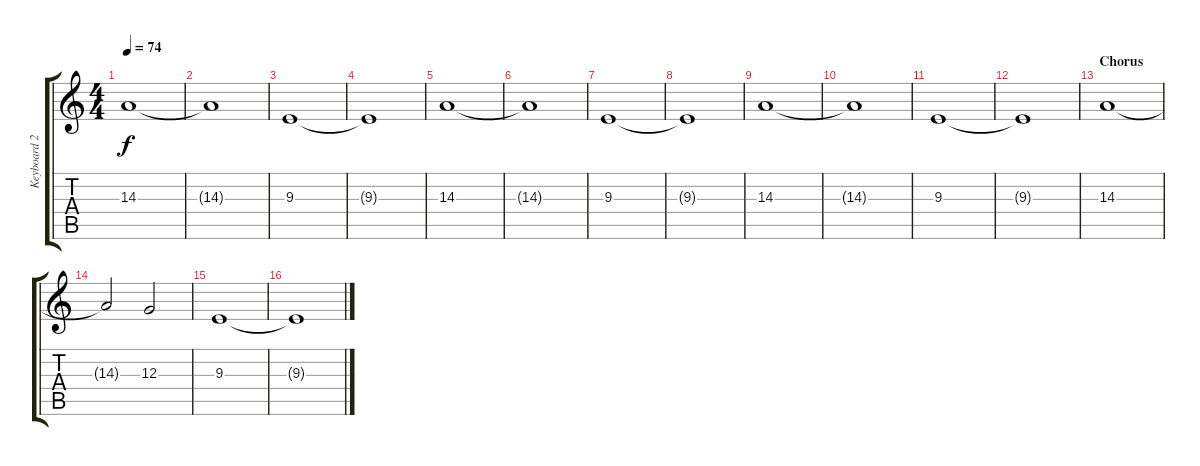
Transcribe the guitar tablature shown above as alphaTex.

\track ("Keyboard 2" "Keyboard 2") {instrument stringensemble2}
\staff {score tabs}
\tuning (E4 B3 G3 D3 A2 E2) {hide}
\ts (4 4)
\tempo 74
\clef g2
\ks c
14.3.1{dy f} |
14.3{t}.1 |
9.3.1 |
9.3{t}.1 |
14.3.1 |
14.3{t}.1 |
9.3.1 |
9.3{t}.1 |
14.3.1 |
14.3{t}.1 |
9.3.1 |
9.3{t}.1 |
\section ("" "Chorus")
14.3.1 |
14.3{t}.2 12.3.2 |
9.3.1 |
9.3{t}.1
